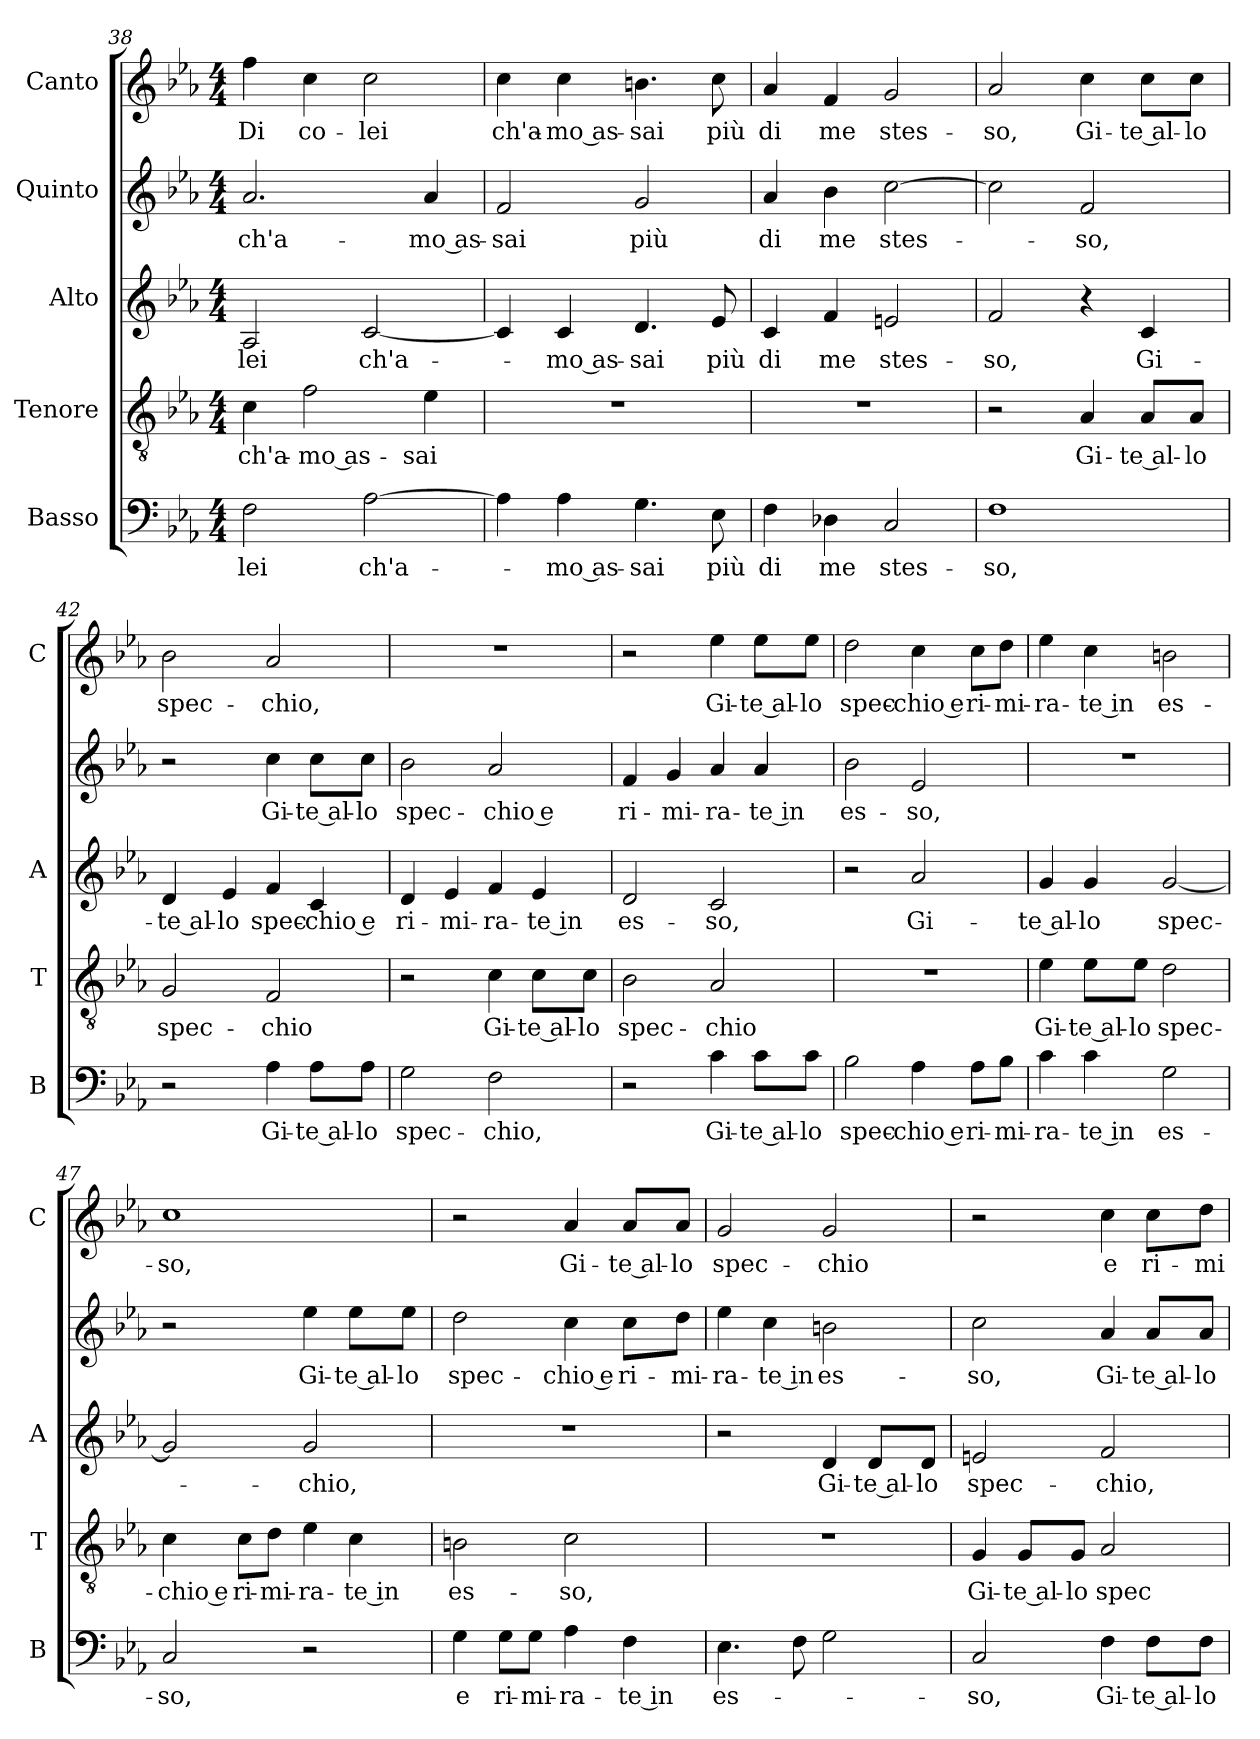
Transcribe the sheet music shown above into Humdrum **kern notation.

**kern	**text	**kern	**text	**kern	**text	**kern	**text	**kern	**text
*part5	*part5	*part4	*part4	*part3	*part3	*part2	*part2	*part1	*part1
*staff5	*staff5	*staff4	*staff4	*staff3	*staff3	*staff2	*staff2	*staff1	*staff1
*I"Basso	*	*I"Tenore	*	*I"Alto	*	*I"Quinto	*	*I"Canto	*
*I'B	*	*I'T	*	*I'A	*	*	*	*I'C	*
*clefF4	*	*clefGv2	*	*clefG2	*	*clefG2	*	*clefG2	*
*k[b-e-a-]	*	*k[b-e-a-]	*	*k[b-e-a-]	*	*k[b-e-a-]	*	*k[b-e-a-]	*
*E-:	*	*E-:	*	*E-:	*	*E-:	*	*E-:	*
*M4/4	*	*M4/4	*	*M4/4	*	*M4/4	*	*M4/4	*
=38	=38	=38	=38	=38	=38	=38	=38	=38	=38
!	!LO:LY:b	!	!LO:LY:b	!	!LO:LY:b	!	!LO:LY:b	!	!LO:LY:b
2F\	-lei	4c\	ch'a-	2A-/	-lei	2.a-/	ch'a-	4ff\	Di
!	!	!	!LO:LY:b	!	!	!	!	!	!LO:LY:b
.	.	2f\	-mo as-	.	.	.	.	4cc\	co-
!	!LO:LY:b	!	!	!	!LO:LY:b	!	!	!	!LO:LY:b
[2A-\	ch'a-	.	.	[2c/	ch'a-	.	.	2cc\	-lei
!	!	!	!LO:LY:b	!	!	!	!LO:LY:b	!	!
.	.	4e-\	-sai	.	.	4a-/	-mo as-	.	.
=39	=39	=39	=39	=39	=39	=39	=39	=39	=39
!	!	!	!	!	!	!	!LO:LY:b	!	!LO:LY:b
4A-\]	.	1r	.	4c/]	.	2f/	-sai	4cc\	ch'a-
!	!LO:LY:b	!	!	!	!LO:LY:b	!	!	!	!LO:LY:b
4A-\	-mo as-	.	.	4c/	-mo as-	.	.	4cc\	-mo as-
!	!LO:LY:b	!	!	!	!LO:LY:b	!	!LO:LY:b	!	!LO:LY:b
4.G\	-sai	.	.	4.d/	-sai	2g/	più	4.bn\	-sai
!	!LO:LY:b	!	!	!	!LO:LY:b	!	!	!	!LO:LY:b
8E-\	più	.	.	8e-/	più	.	.	8cc\	più
=40	=40	=40	=40	=40	=40	=40	=40	=40	=40
!	!LO:LY:b	!	!	!	!LO:LY:b	!	!LO:LY:b	!	!LO:LY:b
4F\	di	1r	.	4c/	di	4a-/	di	4a-/	di
!	!LO:LY:b	!	!	!	!LO:LY:b	!	!LO:LY:b	!	!LO:LY:b
4D-X\	me	.	.	4f/	me	4b-\	me	4f/	me
!	!LO:LY:b	!	!	!	!LO:LY:b	!	!LO:LY:b	!	!LO:LY:b
2C/	stes-	.	.	2en/	stes-	[2cc\	stes-	2g/	stes-
!!LO:LB:g=z
=41	=41	=41	=41	=41	=41	=41	=41	=41	=41
!	!LO:LY:b	!	!	!	!LO:LY:b	!	!	!	!LO:LY:b
1F	-so,	2r	.	2f/	-so,	2cc\]	.	2a-/	-so,
!	!	!	!LO:LY:b	!	!	!	!LO:LY:b	!	!LO:LY:b
.	.	4A-/	Gi-	4r	.	2f/	-so,	4cc\	Gi-
!	!	!	!LO:LY:b	!	!LO:LY:b	!	!	!	!LO:LY:b
.	.	8A-/L	-te al-	4c/	Gi-	.	.	8cc\L	-te al-
!	!	!	!LO:LY:b	!	!	!	!	!	!LO:LY:b
.	.	8A-/J	-lo	.	.	.	.	8cc\J	-lo
=42	=42	=42	=42	=42	=42	=42	=42	=42	=42
!	!	!	!LO:LY:b	!	!LO:LY:b	!	!	!	!LO:LY:b
2r	.	2G/	spec-	4d/	-te al-	2r	.	2b-\	spec-
!	!	!	!	!	!LO:LY:b	!	!	!	!
.	.	.	.	4e-/	-lo	.	.	.	.
!	!LO:LY:b	!	!LO:LY:b	!	!LO:LY:b	!	!LO:LY:b	!	!LO:LY:b
4A-\	Gi-	2F/	-chio	4f/	spec-	4cc\	Gi-	2a-/	-chio,
!	!LO:LY:b	!	!	!	!LO:LY:b	!	!LO:LY:b	!	!
8A-\L	-te al-	.	.	4c/	-chio e	8cc\L	-te al-	.	.
!	!LO:LY:b	!	!	!	!	!	!LO:LY:b	!	!
8A-\J	-lo	.	.	.	.	8cc\J	-lo	.	.
=43	=43	=43	=43	=43	=43	=43	=43	=43	=43
!	!LO:LY:b	!	!	!	!LO:LY:b	!	!LO:LY:b	!	!
2G\	spec-	2r	.	4d/	ri-	2b-\	spec-	1r	.
!	!	!	!	!	!LO:LY:b	!	!	!	!
.	.	.	.	4e-/	-mi-	.	.	.	.
!	!LO:LY:b	!	!LO:LY:b	!	!LO:LY:b	!	!LO:LY:b	!	!
2F\	-chio,	4c\	Gi-	4f/	-ra-	2a-/	-chio e	.	.
!	!	!	!LO:LY:b	!	!LO:LY:b	!	!	!	!
.	.	8c\L	-te al-	4e-/	-te in	.	.	.	.
!	!	!	!LO:LY:b	!	!	!	!	!	!
.	.	8c\J	-lo	.	.	.	.	.	.
=44	=44	=44	=44	=44	=44	=44	=44	=44	=44
!	!	!	!LO:LY:b	!	!LO:LY:b	!	!LO:LY:b	!	!
2r	.	2B-\	spec-	2d/	es-	4f/	ri-	2r	.
!	!	!	!	!	!	!	!LO:LY:b	!	!
.	.	.	.	.	.	4g/	-mi-	.	.
!	!LO:LY:b	!	!LO:LY:b	!	!LO:LY:b	!	!LO:LY:b	!	!LO:LY:b
4c\	Gi-	2A-/	-chio	2c/	-so,	4a-/	-ra-	4ee-\	Gi-
!	!LO:LY:b	!	!	!	!	!	!LO:LY:b	!	!LO:LY:b
8c\L	-te al-	.	.	.	.	4a-/	-te in	8ee-\L	-te al-
!	!LO:LY:b	!	!	!	!	!	!	!	!LO:LY:b
8c\J	-lo	.	.	.	.	.	.	8ee-\J	-lo
=45	=45	=45	=45	=45	=45	=45	=45	=45	=45
!	!LO:LY:b	!	!	!	!	!	!LO:LY:b	!	!LO:LY:b
2B-\	spec-	1r	.	2r	.	2b-\	es-	2dd\	spec-
!	!LO:LY:b	!	!	!	!LO:LY:b	!	!LO:LY:b	!	!LO:LY:b
4A-\	-chio e	.	.	2a-/	Gi-	2e-/	-so,	4cc\	-chio e
!	!LO:LY:b	!	!	!	!	!	!	!	!LO:LY:b
8A-\L	ri-	.	.	.	.	.	.	8cc\L	ri-
!	!LO:LY:b	!	!	!	!	!	!	!	!LO:LY:b
8B-\J	-mi-	.	.	.	.	.	.	8dd\J	-mi-
=46	=46	=46	=46	=46	=46	=46	=46	=46	=46
!	!LO:LY:b	!	!LO:LY:b	!	!LO:LY:b	!	!	!	!LO:LY:b
4c\	-ra-	4e-\	Gi-	4g/	-te al-	1r	.	4ee-\	-ra-
!	!LO:LY:b	!	!LO:LY:b	!	!LO:LY:b	!	!	!	!LO:LY:b
4c\	-te in	8e-\L	-te al-	4g/	-lo	.	.	4cc\	-te in
!	!	!	!LO:LY:b	!	!	!	!	!	!
.	.	8e-\J	-lo	.	.	.	.	.	.
!	!LO:LY:b	!	!LO:LY:b	!	!LO:LY:b	!	!	!	!LO:LY:b
2G\	es-	2d\	spec-	[2g/	spec-	.	.	2bn\	es-
!!LO:LB:g=z
=47	=47	=47	=47	=47	=47	=47	=47	=47	=47
!	!LO:LY:b	!	!LO:LY:b	!	!	!	!	!	!LO:LY:b
2C/	-so,	4c\	-chio e	2g/]	.	2r	.	1cc	-so,
!	!	!	!LO:LY:b	!	!	!	!	!	!
.	.	8c\L	ri-	.	.	.	.	.	.
!	!	!	!LO:LY:b	!	!	!	!	!	!
.	.	8d\J	-mi-	.	.	.	.	.	.
!	!	!	!LO:LY:b	!	!LO:LY:b	!	!LO:LY:b	!	!
2r	.	4e-\	-ra-	2g/	-chio,	4ee-\	Gi-	.	.
!	!	!	!LO:LY:b	!	!	!	!LO:LY:b	!	!
.	.	4c\	-te in	.	.	8ee-\L	-te al-	.	.
!	!	!	!	!	!	!	!LO:LY:b	!	!
.	.	.	.	.	.	8ee-\J	-lo	.	.
=48	=48	=48	=48	=48	=48	=48	=48	=48	=48
!	!LO:LY:b	!	!LO:LY:b	!	!	!	!LO:LY:b	!	!
4G\	e	2Bn\	es-	1r	.	2dd\	spec-	2r	.
!	!LO:LY:b	!	!	!	!	!	!	!	!
8G\L	ri-	.	.	.	.	.	.	.	.
!	!LO:LY:b	!	!	!	!	!	!	!	!
8G\J	-mi-	.	.	.	.	.	.	.	.
!	!LO:LY:b	!	!LO:LY:b	!	!	!	!LO:LY:b	!	!LO:LY:b
4A-\	-ra-	2c\	-so,	.	.	4cc\	-chio e	4a-/	Gi-
!	!LO:LY:b	!	!	!	!	!	!LO:LY:b	!	!LO:LY:b
4F\	-te in	.	.	.	.	8cc\L	ri-	8a-/L	-te al-
!	!	!	!	!	!	!	!LO:LY:b	!	!LO:LY:b
.	.	.	.	.	.	8dd\J	-mi-	8a-/J	-lo
=49	=49	=49	=49	=49	=49	=49	=49	=49	=49
!	!LO:LY:b	!	!	!	!	!	!LO:LY:b	!	!LO:LY:b
4.E-\	es-	1r	.	2r	.	4ee-\	-ra-	2g/	spec-
!	!	!	!	!	!	!	!LO:LY:b	!	!
.	.	.	.	.	.	4cc\	-te in	.	.
8F\	.	.	.	.	.	.	.	.	.
!	!	!	!	!	!LO:LY:b	!	!LO:LY:b	!	!LO:LY:b
2G\	.	.	.	4d/	Gi-	2bn\	es-	2g/	-chio
!	!	!	!	!	!LO:LY:b	!	!	!	!
.	.	.	.	8d/L	-te al-	.	.	.	.
!	!	!	!	!	!LO:LY:b	!	!	!	!
.	.	.	.	8d/J	-lo	.	.	.	.
=50	=50	=50	=50	=50	=50	=50	=50	=50	=50
!	!LO:LY:b	!	!LO:LY:b	!	!LO:LY:b	!	!LO:LY:b	!	!
2C/	-so,	4G/	Gi-	2en/	spec-	2cc\	-so,	2r	.
!	!	!	!LO:LY:b	!	!	!	!	!	!
.	.	8G/L	-te al-	.	.	.	.	.	.
!	!	!	!LO:LY:b	!	!	!	!	!	!
.	.	8G/J	-lo	.	.	.	.	.	.
!	!LO:LY:b	!	!LO:LY:b	!	!LO:LY:b	!	!LO:LY:b	!	!LO:LY:b
4F\	Gi-	2A-/	spec-	2f/	-chio,	4a-/	Gi-	4cc\	e
!	!LO:LY:b	!	!	!	!	!	!LO:LY:b	!	!LO:LY:b
8F\L	-te al-	.	.	.	.	8a-/L	-te al-	8cc\L	ri-
!	!LO:LY:b	!	!	!	!	!	!LO:LY:b	!	!LO:LY:b
8F\J	-lo	.	.	.	.	8a-/J	-lo	8dd\J	-mi-
=	=	=	=	=	=	=	=	=	=
*-	*-	*-	*-	*-	*-	*-	*-	*-	*-
